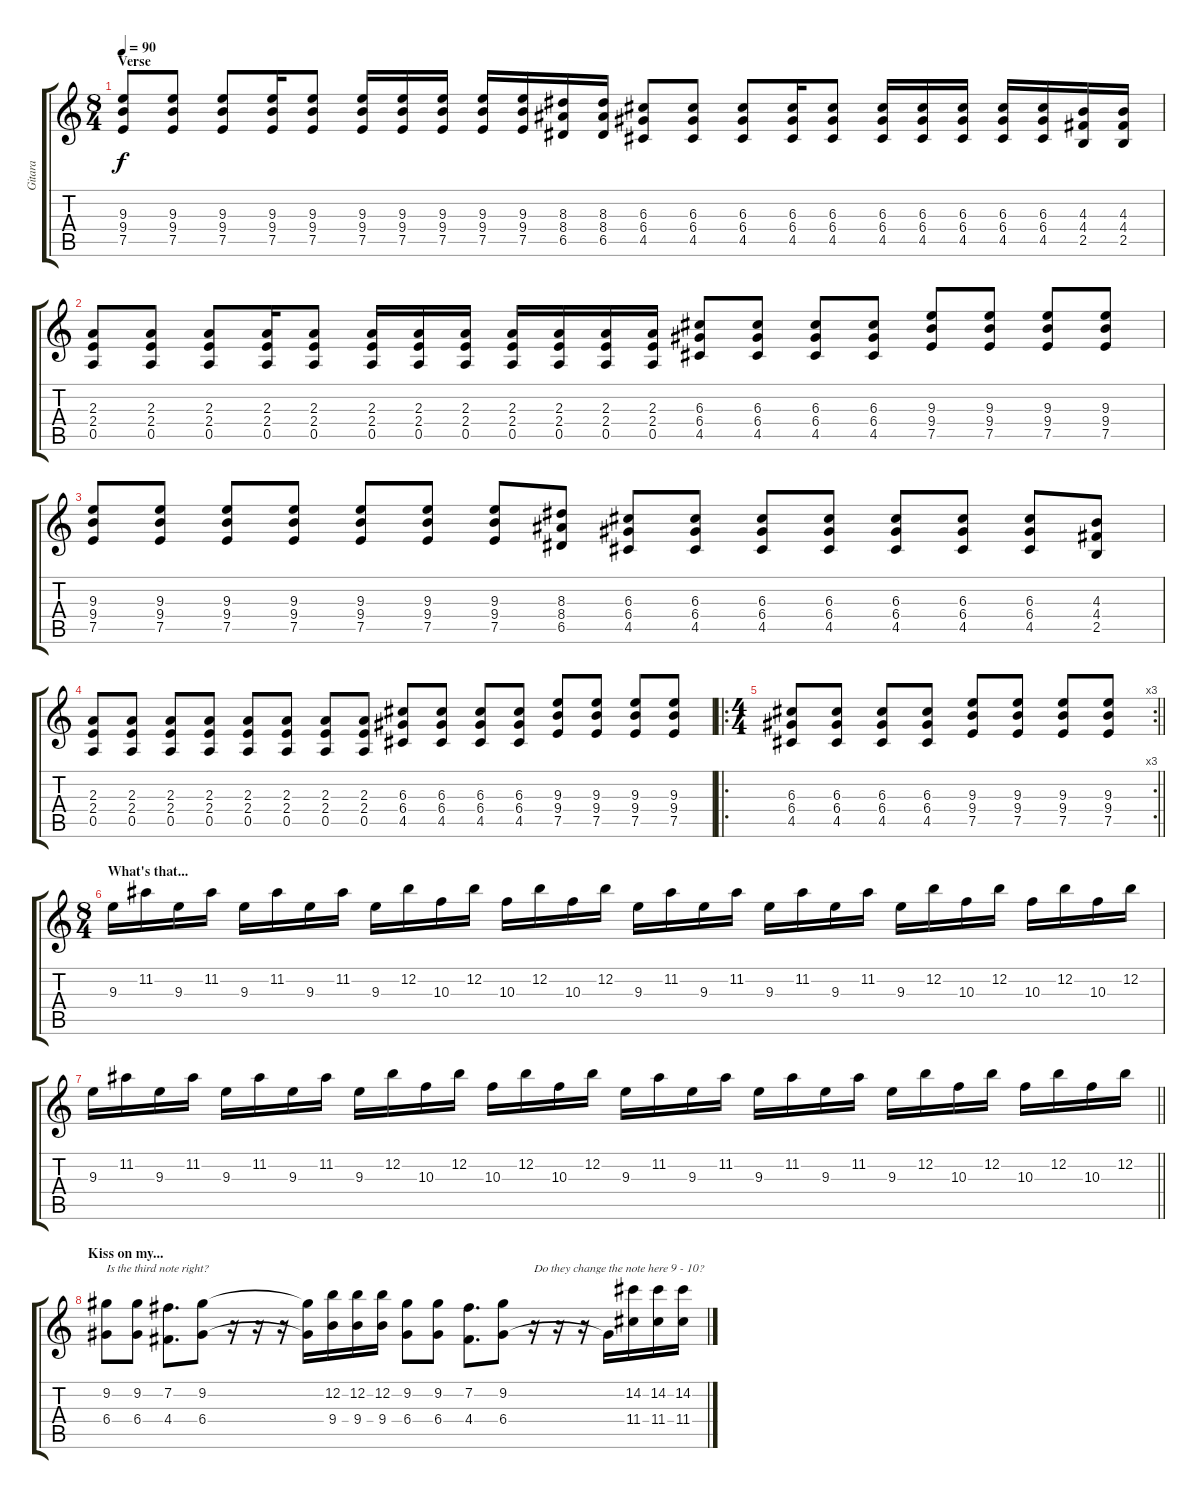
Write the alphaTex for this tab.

\track ("Gitara" "Gitara") {instrument distortionguitar}
\staff {score tabs}
\tuning (E4 B3 G3 D3 A2 E2) {hide}
\ts (8 4)
\section ("" "Verse")
\tempo 90
\clef g2
\ks c
(9.3 9.4 7.5).8{dy f} (9.3 9.4 7.5).8 (9.3 9.4 7.5).8 (9.3 9.4 7.5).16 (9.3 9.4 7.5).8 (9.3 9.4 7.5).16 (9.3 9.4 7.5).16 (9.3 9.4 7.5).16 (9.3 9.4 7.5).16 (9.3 9.4 7.5).16 (8.3 8.4 6.5).16 (8.3 8.4 6.5).16 (6.3 6.4 4.5).8 (6.3 6.4 4.5).8 (6.3 6.4 4.5).8 (6.3 6.4 4.5).16 (6.3 6.4 4.5).8 (6.3 6.4 4.5).16 (6.3 6.4 4.5).16 (6.3 6.4 4.5).16 (6.3 6.4 4.5).16 (6.3 6.4 4.5).16 (4.3 4.4 2.5).16 (4.3 4.4 2.5).16 |
(2.3 2.4 0.5).8 (2.3 2.4 0.5).8 (2.3 2.4 0.5).8 (2.3 2.4 0.5).16 (2.3 2.4 0.5).8 (2.3 2.4 0.5).16 (2.3 2.4 0.5).16 (2.3 2.4 0.5).16 (2.3 2.4 0.5).16 (2.3 2.4 0.5).16 (2.3 2.4 0.5).16 (2.3 2.4 0.5).16 (6.3 6.4 4.5).8 (6.3 6.4 4.5).8 (6.3 6.4 4.5).8 (6.3 6.4 4.5).8 (9.3 9.4 7.5).8 (9.3 9.4 7.5).8 (9.3 9.4 7.5).8 (9.3 9.4 7.5).8 |
(9.3 9.4 7.5).8 (9.3 9.4 7.5).8 (9.3 9.4 7.5).8 (9.3 9.4 7.5).8 (9.3 9.4 7.5).8 (9.3 9.4 7.5).8 (9.3 9.4 7.5).8 (8.3 8.4 6.5).8 (6.3 6.4 4.5).8 (6.3 6.4 4.5).8 (6.3 6.4 4.5).8 (6.3 6.4 4.5).8 (6.3 6.4 4.5).8 (6.3 6.4 4.5).8 (6.3 6.4 4.5).8 (4.3 4.4 2.5).8 |
(2.3 2.4 0.5).8 (2.3 2.4 0.5).8 (2.3 2.4 0.5).8 (2.3 2.4 0.5).8 (2.3 2.4 0.5).8 (2.3 2.4 0.5).8 (2.3 2.4 0.5).8 (2.3 2.4 0.5).8 (6.3 6.4 4.5).8 (6.3 6.4 4.5).8 (6.3 6.4 4.5).8 (6.3 6.4 4.5).8 (9.3 9.4 7.5).8 (9.3 9.4 7.5).8 (9.3 9.4 7.5).8 (9.3 9.4 7.5).8 |
\ro
\rc 3
\ts (4 4)
\barLineRight lightlight
(6.3 6.4 4.5).8 (6.3 6.4 4.5).8 (6.3 6.4 4.5).8 (6.3 6.4 4.5).8 (9.3 9.4 7.5).8 (9.3 9.4 7.5).8 (9.3 9.4 7.5).8 (9.3 9.4 7.5).8 |
\ts (8 4)
\section ("" "What's that...")
9.3.16 11.2.16 9.3.16 11.2.16 9.3.16 11.2.16 9.3.16 11.2.16 9.3.16 12.2.16 10.3.16 12.2.16 10.3.16 12.2.16 10.3.16 12.2.16 9.3.16 11.2.16 9.3.16 11.2.16 9.3.16 11.2.16 9.3.16 11.2.16 9.3.16 12.2.16 10.3.16 12.2.16 10.3.16 12.2.16 10.3.16 12.2.16 |
\barLineRight lightlight
9.3.16 11.2.16 9.3.16 11.2.16 9.3.16 11.2.16 9.3.16 11.2.16 9.3.16 12.2.16 10.3.16 12.2.16 10.3.16 12.2.16 10.3.16 12.2.16 9.3.16 11.2.16 9.3.16 11.2.16 9.3.16 11.2.16 9.3.16 11.2.16 9.3.16 12.2.16 10.3.16 12.2.16 10.3.16 12.2.16 10.3.16 12.2.16 |
\section ("" "Kiss on my...")
(9.2 6.4).8{txt "Is the third note right?"} (9.2 6.4).8 (7.2 4.4).8{d} (9.2 6.4).8 r.16 r.16 r.16 (9.2{t} 6.4{t}).16 (12.2 9.4).16 (12.2 9.4).16 (12.2 9.4).16 (9.2 6.4).8 (9.2 6.4).8 (7.2 4.4).8{d} (9.2 6.4).8 r.16{txt "Do they change the note here 9 - 10?"} r.16 r.16 6.4{t}.16 (14.2 11.4).16 (14.2 11.4).16 (14.2 11.4).16
